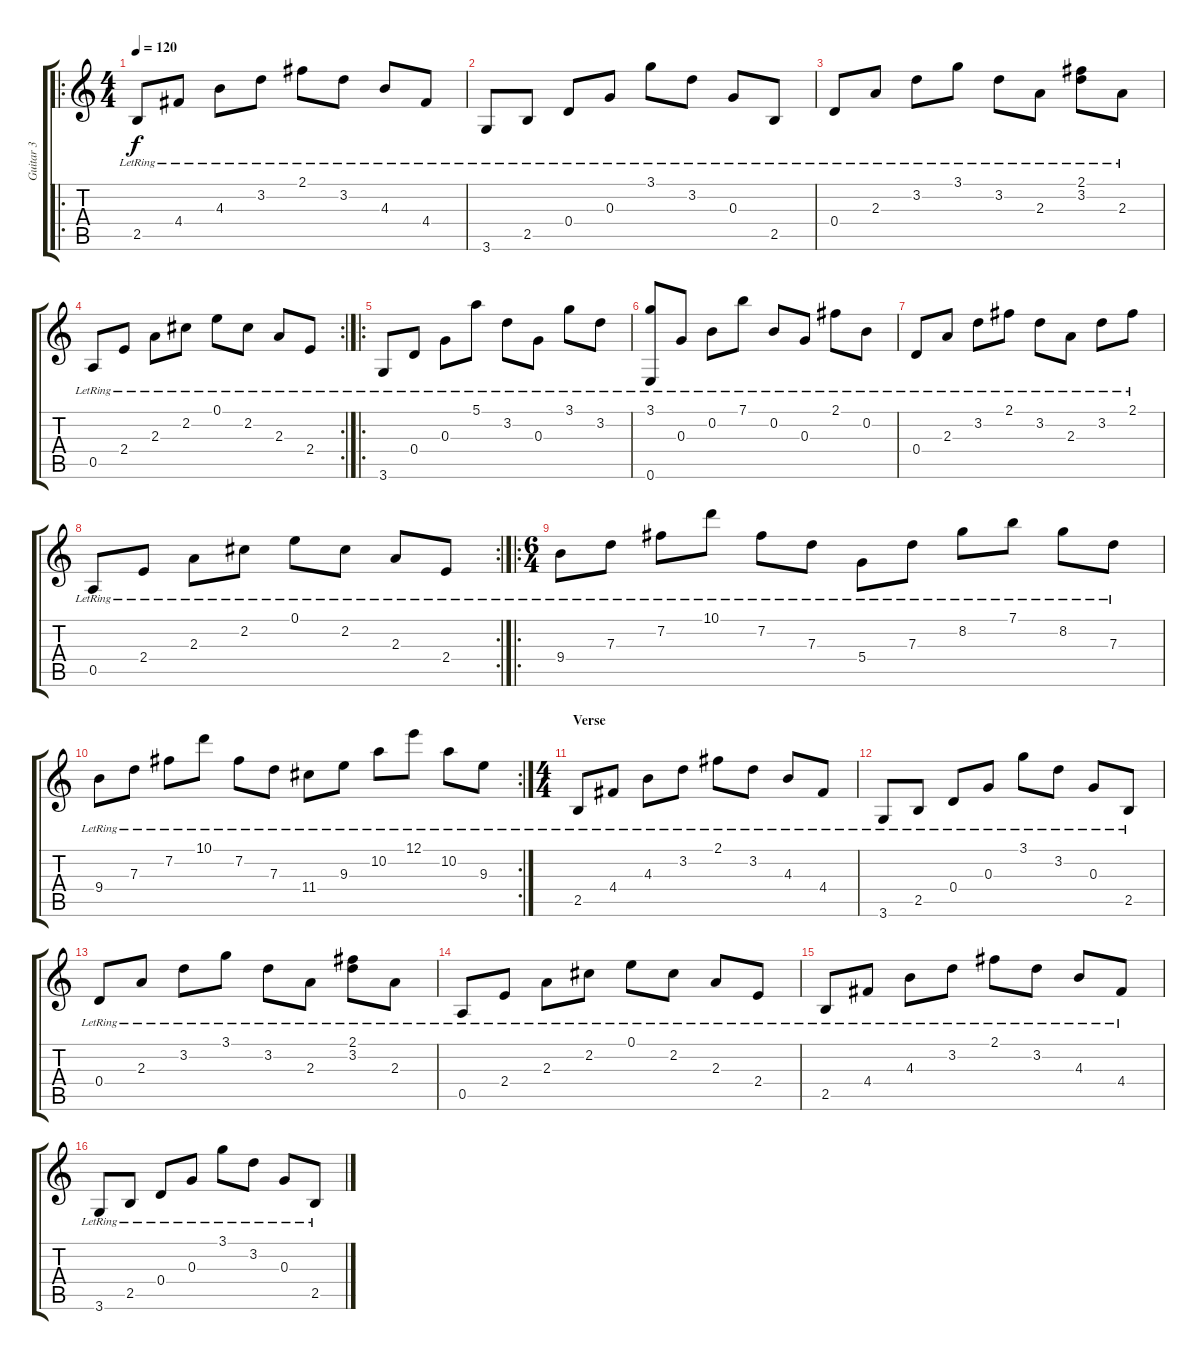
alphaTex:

\track ("Guitar 3" "Guitar 3") {instrument electricguitarjazz}
\staff {score tabs}
\tuning (E4 B3 G3 D3 A2 E2) {hide}
\ro
\ts (4 4)
\tempo 120
\clef g2
\ks c
2.5{lr}.8{dy f instrument electricguitarjazz} 4.4{lr}.8 4.3{lr}.8 3.2{lr}.8 2.1{lr}.8 3.2{lr}.8 4.3{lr}.8 4.4{lr}.8 |
3.6{lr}.8 2.5{lr}.8 0.4{lr}.8 0.3{lr}.8 3.1{lr}.8 3.2{lr}.8 0.3{lr}.8 2.5{lr}.8 |
0.4{lr}.8 2.3{lr}.8 3.2{lr}.8 3.1{lr}.8 3.2{lr}.8 2.3{lr}.8 (2.1{lr} 3.2{lr}).8 2.3{lr}.8 |
\rc 2
0.5{lr}.8 2.4{lr}.8 2.3{lr}.8 2.2{lr}.8 0.1{lr}.8 2.2{lr}.8 2.3{lr}.8 2.4{lr}.8 |
\ro
3.6{lr}.8 0.4{lr}.8 0.3{lr}.8 5.1{lr}.8 3.2{lr}.8 0.3{lr}.8 3.1{lr}.8 3.2{lr}.8 |
(3.1{lr} 0.6{lr}).8 0.3{lr}.8 0.2{lr}.8 7.1{lr}.8 0.2{lr}.8 0.3{lr}.8 2.1{lr}.8 0.2{lr}.8 |
0.4{lr}.8 2.3{lr}.8 3.2{lr}.8 2.1{lr}.8 3.2{lr}.8 2.3{lr}.8 3.2{lr}.8 2.1{lr}.8 |
\rc 2
0.5{lr}.8 2.4{lr}.8 2.3{lr}.8 2.2{lr}.8 0.1{lr}.8 2.2{lr}.8 2.3{lr}.8 2.4{lr}.8 |
\ro
\ts (6 4)
9.4{lr}.8 7.3{lr}.8 7.2{lr}.8 10.1{lr}.8 7.2{lr}.8 7.3{lr}.8 5.4{lr}.8 7.3{lr}.8 8.2{lr}.8 7.1{lr}.8 8.2{lr}.8 7.3{lr}.8 |
\rc 2
9.4{lr}.8 7.3{lr}.8 7.2{lr}.8 10.1{lr}.8 7.2{lr}.8 7.3{lr}.8 11.4{lr}.8 9.3{lr}.8 10.2{lr}.8 12.1{lr}.8 10.2{lr}.8 9.3{lr}.8 |
\ts (4 4)
\section ("" "Verse")
2.5{lr}.8 4.4{lr}.8 4.3{lr}.8 3.2{lr}.8 2.1{lr}.8 3.2{lr}.8 4.3{lr}.8 4.4{lr}.8 |
3.6{lr}.8 2.5{lr}.8 0.4{lr}.8 0.3{lr}.8 3.1{lr}.8 3.2{lr}.8 0.3{lr}.8 2.5{lr}.8 |
0.4{lr}.8 2.3{lr}.8 3.2{lr}.8 3.1{lr}.8 3.2{lr}.8 2.3{lr}.8 (2.1{lr} 3.2{lr}).8 2.3{lr}.8 |
0.5{lr}.8 2.4{lr}.8 2.3{lr}.8 2.2{lr}.8 0.1{lr}.8 2.2{lr}.8 2.3{lr}.8 2.4{lr}.8 |
2.5{lr}.8 4.4{lr}.8 4.3{lr}.8 3.2{lr}.8 2.1{lr}.8 3.2{lr}.8 4.3{lr}.8 4.4{lr}.8 |
3.6{lr}.8 2.5{lr}.8 0.4{lr}.8 0.3{lr}.8 3.1{lr}.8 3.2{lr}.8 0.3{lr}.8 2.5{lr}.8
